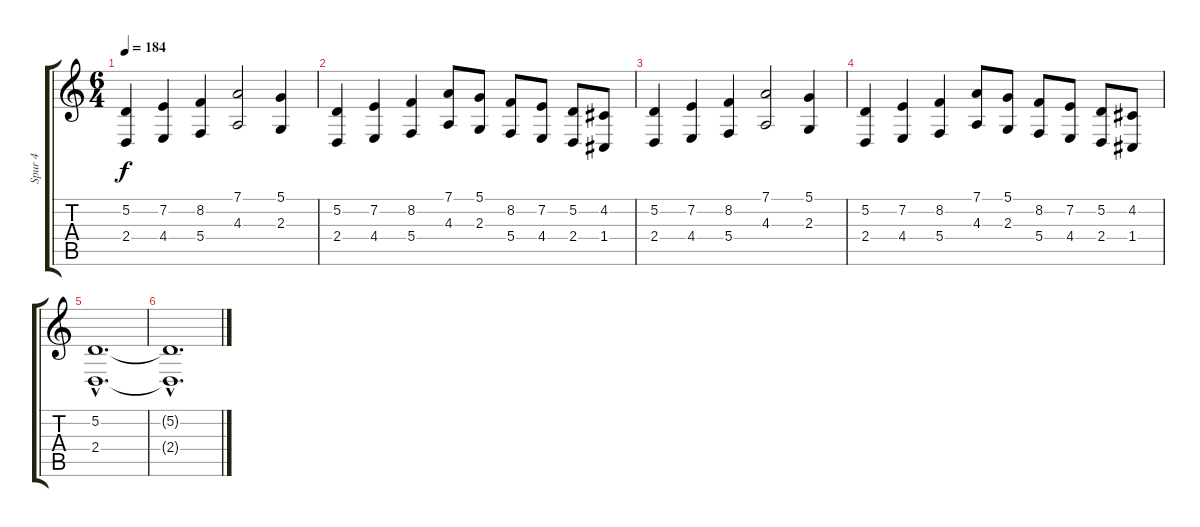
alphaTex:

\track ("Spur 4" "Spur 4") {instrument pad4choir}
\staff {score tabs}
\tuning (D4 A3 F3 C3 G2 D2) {hide}
\ts (6 4)
\tempo 184
\clef g2
\ks c
(5.2 2.4).4{dy f} (7.2 4.4).4 (8.2 5.4).4 (7.1 4.3).2 (5.1 2.3).4 |
(5.2 2.4).4 (7.2 4.4).4 (8.2 5.4).4 (7.1 4.3).8 (5.1 2.3).8 (8.2 5.4).8 (7.2 4.4).8 (5.2 2.4).8 (4.2 1.4).8 |
(5.2 2.4).4 (7.2 4.4).4 (8.2 5.4).4 (7.1 4.3).2 (5.1 2.3).4 |
(5.2 2.4).4 (7.2 4.4).4 (8.2 5.4).4 (7.1 4.3).8 (5.1 2.3).8 (8.2 5.4).8 (7.2 4.4).8 (5.2 2.4).8 (4.2 1.4).8 |
(5.2{hac} 2.4{hac}).1{d} |
(5.2{hac t} 2.4{hac t}).1{d}
